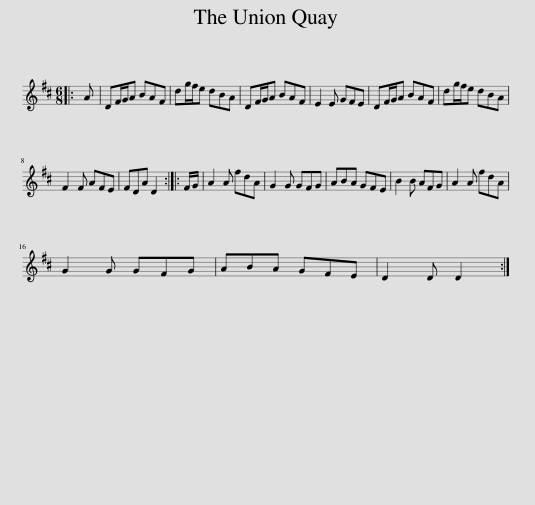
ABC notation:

X:1
L:1/8
M:6/8
I:linebreak $
K:D
V:1 treble
V:1
|: A | DF/G/A BAF | dg/f/e dBA | DF/G/A BAF | E2 E GFE | %5
 DF/G/A BAF | dg/f/e dBA |$ F2 F AFE | FDA D2 :: F/G/ | %10
 A2 A fdA | G2 G GFG | ABA GFE | B2 B AFG | A2 A fdA |$ %15
 G2 G GFG | ABA GFE | D2 D D2 :| %18
